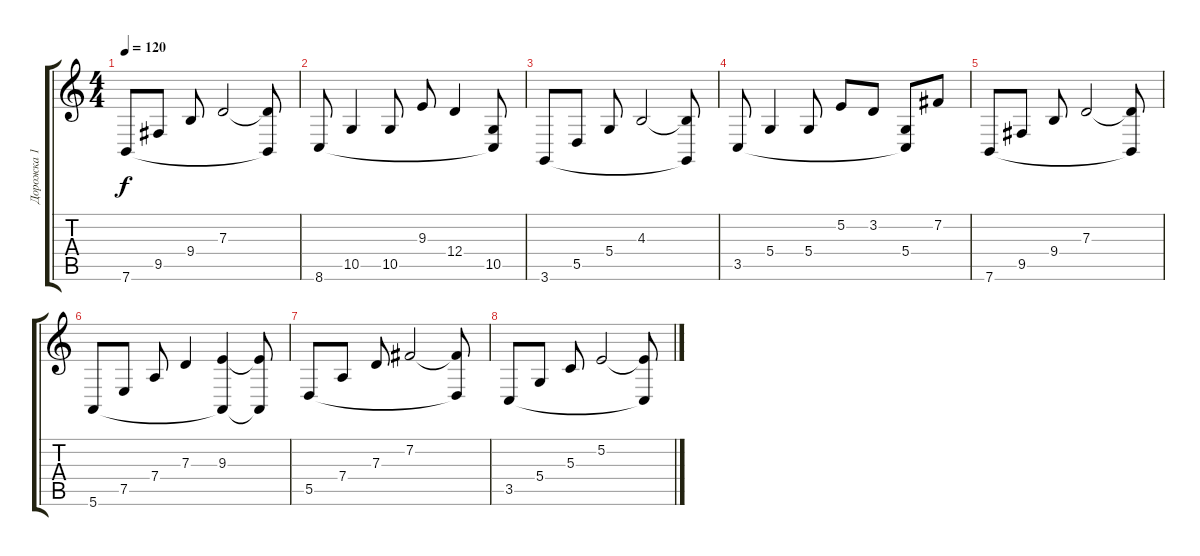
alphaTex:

\track ("Дорожка 1" "Дорожка 1") {instrument acousticgrandpiano}
\staff {score tabs}
\tuning (E4 B3 G3 D3 A2 E2) {hide}
\ts (4 4)
\tempo 120
\clef g2
\ks c
7.6.8{dy f} 9.5.8 9.4.8 7.3.2 (7.3{t} 7.6{t}).8 |
8.6.8 10.5.4 10.5.8 9.3.8 12.4.4 (10.5 8.6{t}).8 |
3.6.8 5.5.8 5.4.8 4.3.2 (4.3{t} 3.6{t}).8 |
3.5.8 5.4.4 5.4.8 5.2.8 3.2.8 (5.4 3.5{t}).8 7.2.8 |
7.6.8 9.5.8 9.4.8 7.3.2 (7.3{t} 7.6{t}).8 |
5.6.8 7.5.8 7.4.8 7.3.4 (9.3 5.6{t}).4 (9.3{t} 5.6{t}).8 |
5.5.8 7.4.8 7.3.8 7.2.2 (7.2{t} 5.5{t}).8 |
3.5.8 5.4.8 5.3.8 5.2.2 (5.2{t} 3.5{t}).8
